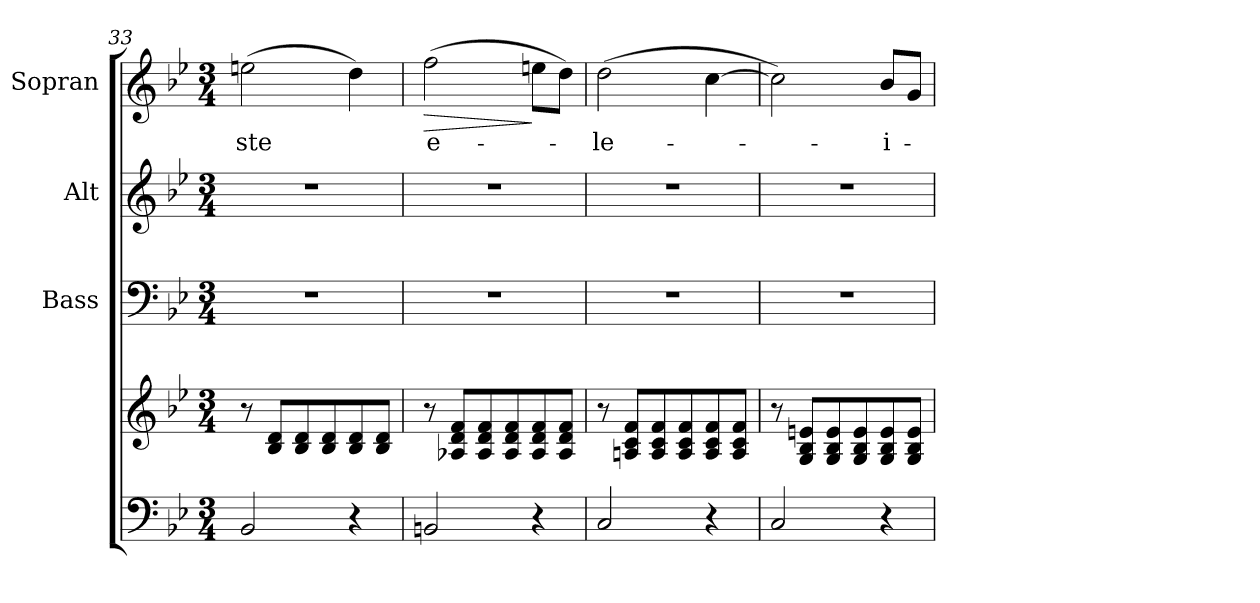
**kern	**kern	**kern	**kern	**kern	**text	**dynam
*part4	*part4	*part3	*part2	*part1	*part1	*part1
*staff5	*staff4	*staff3	*staff2	*staff1	*staff1	*staff1
*	*	*I"Bass	*I"Alt	*I"Sopran	*	*
*	*	*I'B.	*I'A.	*I'S.	*	*
!!LO:LB:g=z
*clefF4	*clefG2	*clefF4	*clefG2	*clefG2	*	*
*k[b-e-]	*k[b-e-]	*k[b-e-]	*k[b-e-]	*k[b-e-]	*	*
*B-:	*B-:	*B-:	*B-:	*B-:	*	*
*M3/4	*M3/4	*M3/4	*M3/4	*M3/4	*	*
=33	=33	=33	=33	=33	=33	=33
!	!	!	!	!	!LO:LY:b	!
2BB-/	8r	2.r	2.r	(>2een\	-ste	.
.	8B-/ 8d/L	.	.	.	.	.
.	8B-/ 8d/	.	.	.	.	.
.	8B-/ 8d/	.	.	.	.	.
4r	8B-/ 8d/	.	.	4dd\)	.	.
.	8B-/ 8d/J	.	.	.	.	.
=34	=34	=34	=34	=34	=34	=34
!	!	!	!	!	!LO:LY:b	!LO:HP:b
2BBn/	8r	2.r	2.r	(>2ff\	e-	>
.	8A-X/ 8d/ 8f/L	.	.	.	.	.
.	8A-/ 8d/ 8f/	.	.	.	.	.
.	8A-/ 8d/ 8f/	.	.	.	.	.
4r	8A-/ 8d/ 8f/	.	.	8een\L	.	]
.	8A-/ 8d/ 8f/J	.	.	8dd\J)	.	.
=35	=35	=35	=35	=35	=35	=35
!	!	!	!	!	!LO:LY:b	!
2C/	8r	2.r	2.r	(>2dd\	-le-	.
.	8An/ 8c/ 8f/L	.	.	.	.	.
.	8A/ 8c/ 8f/	.	.	.	.	.
.	8A/ 8c/ 8f/	.	.	.	.	.
4r	8A/ 8c/ 8f/	.	.	[4cc\	.	.
.	8A/ 8c/ 8f/J	.	.	.	.	.
=36	=36	=36	=36	=36	=36	=36
2C/	8r	2.r	2.r	2cc\])	.	.
.	8G/ 8B-/ 8en/L	.	.	.	.	.
.	8G/ 8B-/ 8e/	.	.	.	.	.
.	8G/ 8B-/ 8e/	.	.	.	.	.
!	!	!	!	!	!LO:LY:b	!
4r	8G/ 8B-/ 8e/	.	.	8b-/L	-i-	.
.	8G/ 8B-/ 8e/J	.	.	8g/J	.	.
=	=	=	=	=	=	=
*-	*-	*-	*-	*-	*-	*-
